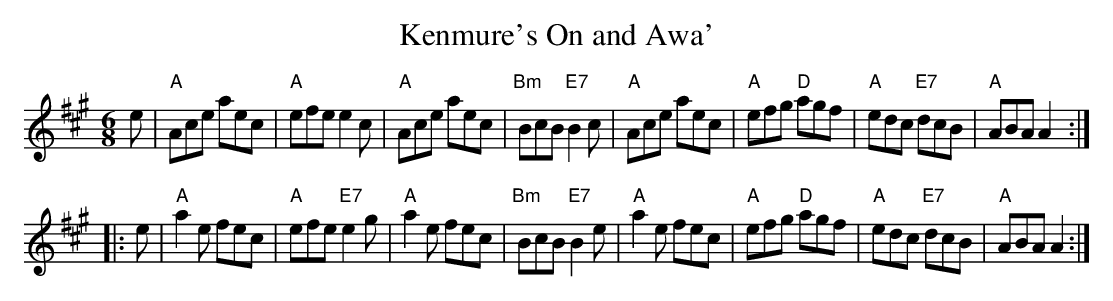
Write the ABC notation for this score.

X:1
T: Kenmure's On and Awa'
M: 6/8
L: 1/8
K: A
e \
| "A"Ace aec | "A"efe     e2c | "A"Ace     aec | "Bm"BcB "E7"B2c \
| "A"Ace aec | "A"efg  "D"agf | "A"edc "E7"dcB |  "A"ABA     A2 :|
|: e \
| "A"a2e fec | "A"efe "E7"e2g | "A"a2e     fec | "Bm"BcB "E7"B2e \
| "A"a2e fec | "A"efg  "D"agf | "A"edc "E7"dcB |  "A"ABA     A2 :|
